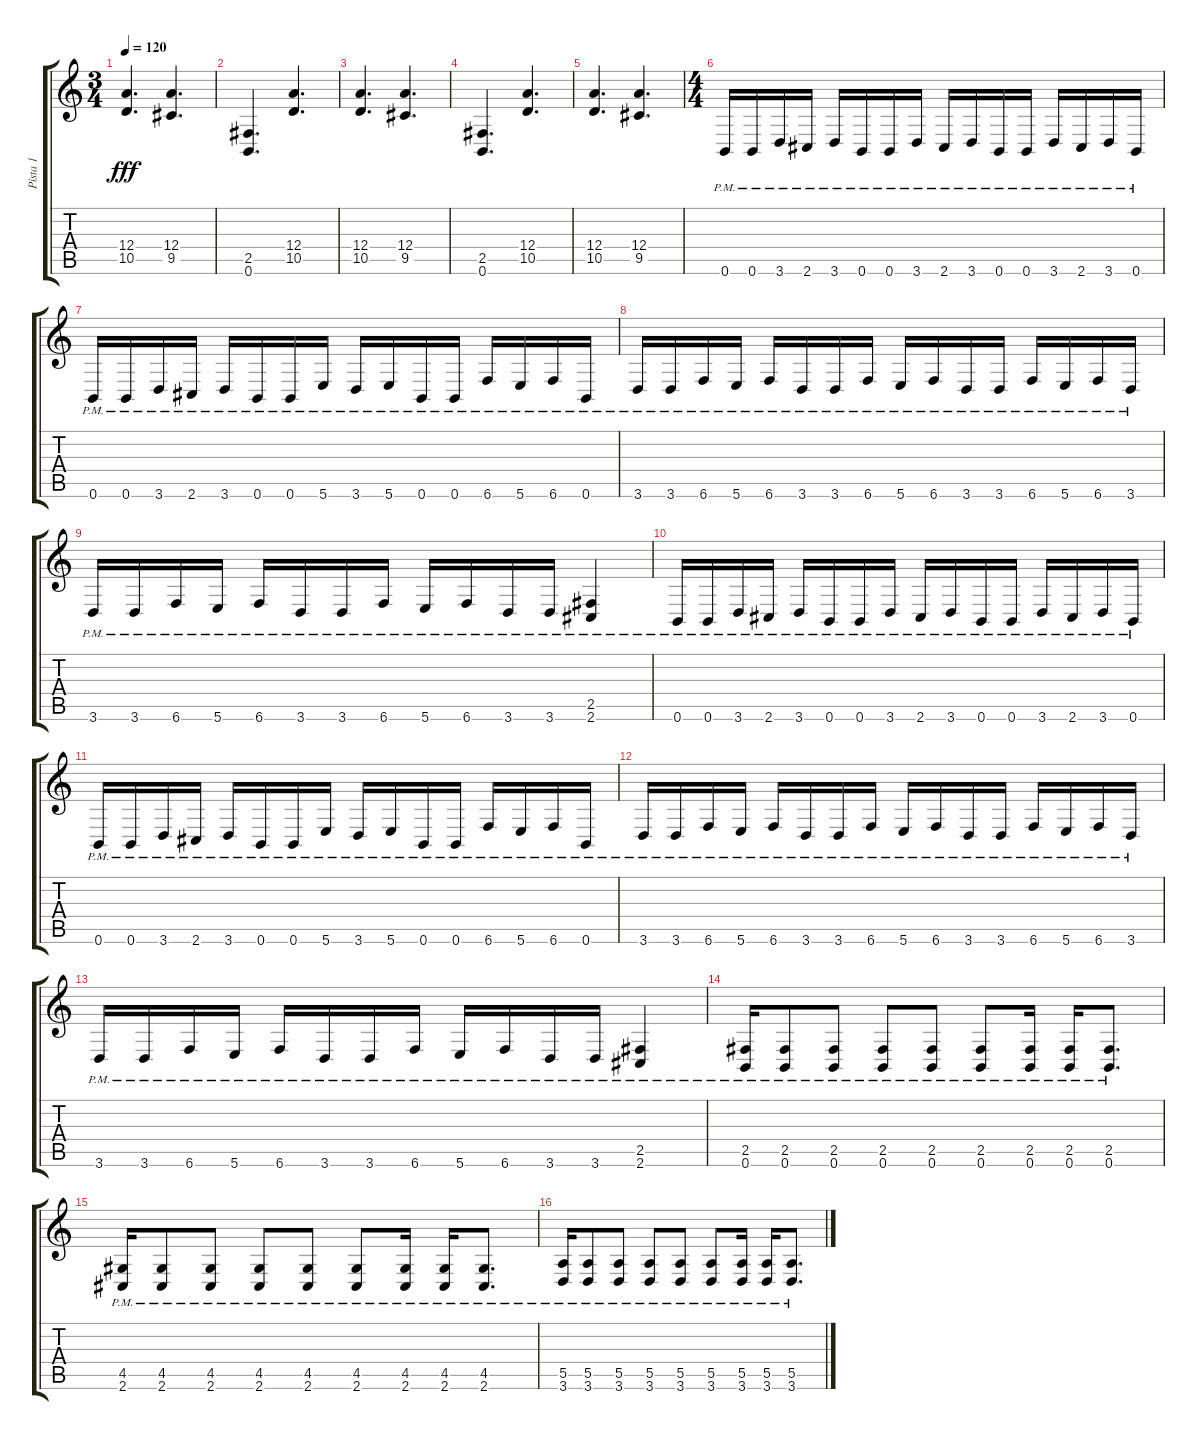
\track ("Pista 1" "Pista 1") {instrument distortionguitar}
\staff {score tabs}
\tuning (B3 Gb3 D3 A2 E2 B1) {hide}
\ts (3 4)
\tempo 120
\clef g2
\ks c
(12.4 10.5).4{d dy fff} (12.4 9.5).4{d} |
(2.5 0.6).4{d} (12.4 10.5).4{d} |
(12.4 10.5).4{d} (12.4 9.5).4{d} |
(2.5 0.6).4{d} (12.4 10.5).4{d} |
(12.4 10.5).4{d} (12.4 9.5).4{d} |
\ts (4 4)
0.6{pm}.16 0.6{pm}.16 3.6{pm}.16 2.6{pm}.16 3.6{pm}.16 0.6{pm}.16 0.6{pm}.16 3.6{pm}.16 2.6{pm}.16 3.6{pm}.16 0.6{pm}.16 0.6{pm}.16 3.6{pm}.16 2.6{pm}.16 3.6{pm}.16 0.6{pm}.16 |
0.6{pm}.16 0.6{pm}.16 3.6{pm}.16 2.6{pm}.16 3.6{pm}.16 0.6{pm}.16 0.6{pm}.16 5.6{pm}.16 3.6{pm}.16 5.6{pm}.16 0.6{pm}.16 0.6{pm}.16 6.6{pm}.16 5.6{pm}.16 6.6{pm}.16 0.6{pm}.16 |
3.6{pm}.16 3.6{pm}.16 6.6{pm}.16 5.6{pm}.16 6.6{pm}.16 3.6{pm}.16 3.6{pm}.16 6.6{pm}.16 5.6{pm}.16 6.6{pm}.16 3.6{pm}.16 3.6{pm}.16 6.6{pm}.16 5.6{pm}.16 6.6{pm}.16 3.6{pm}.16 |
3.6{pm}.16 3.6{pm}.16 6.6{pm}.16 5.6{pm}.16 6.6{pm}.16 3.6{pm}.16 3.6{pm}.16 6.6{pm}.16 5.6{pm}.16 6.6{pm}.16 3.6{pm}.16 3.6{pm}.16 (2.5{pm} 2.6{pm}).4 |
0.6{pm}.16 0.6{pm}.16 3.6{pm}.16 2.6{pm}.16 3.6{pm}.16 0.6{pm}.16 0.6{pm}.16 3.6{pm}.16 2.6{pm}.16 3.6{pm}.16 0.6{pm}.16 0.6{pm}.16 3.6{pm}.16 2.6{pm}.16 3.6{pm}.16 0.6{pm}.16 |
0.6{pm}.16 0.6{pm}.16 3.6{pm}.16 2.6{pm}.16 3.6{pm}.16 0.6{pm}.16 0.6{pm}.16 5.6{pm}.16 3.6{pm}.16 5.6{pm}.16 0.6{pm}.16 0.6{pm}.16 6.6{pm}.16 5.6{pm}.16 6.6{pm}.16 0.6{pm}.16 |
3.6{pm}.16 3.6{pm}.16 6.6{pm}.16 5.6{pm}.16 6.6{pm}.16 3.6{pm}.16 3.6{pm}.16 6.6{pm}.16 5.6{pm}.16 6.6{pm}.16 3.6{pm}.16 3.6{pm}.16 6.6{pm}.16 5.6{pm}.16 6.6{pm}.16 3.6{pm}.16 |
3.6{pm}.16 3.6{pm}.16 6.6{pm}.16 5.6{pm}.16 6.6{pm}.16 3.6{pm}.16 3.6{pm}.16 6.6{pm}.16 5.6{pm}.16 6.6{pm}.16 3.6{pm}.16 3.6{pm}.16 (2.5{pm} 2.6{pm}).4 |
(2.5{pm} 0.6{pm}).16 (2.5{pm} 0.6{pm}).8 (2.5{pm} 0.6{pm}).8 (2.5{pm} 0.6{pm}).8 (2.5{pm} 0.6{pm}).8 (2.5{pm} 0.6{pm}).8 (2.5{pm} 0.6{pm}).16 (2.5{pm} 0.6{pm}).16 (2.5{pm} 0.6{pm}).8{d} |
(4.5{pm} 2.6{pm}).16 (4.5{pm} 2.6{pm}).8 (4.5{pm} 2.6{pm}).8 (4.5{pm} 2.6{pm}).8 (4.5{pm} 2.6{pm}).8 (4.5{pm} 2.6{pm}).8 (4.5{pm} 2.6{pm}).16 (4.5{pm} 2.6{pm}).16 (4.5{pm} 2.6{pm}).8{d} |
(5.5{pm} 3.6{pm}).16 (5.5{pm} 3.6{pm}).8 (5.5{pm} 3.6{pm}).8 (5.5{pm} 3.6{pm}).8 (5.5{pm} 3.6{pm}).8 (5.5{pm} 3.6{pm}).8 (5.5{pm} 3.6{pm}).16 (5.5{pm} 3.6{pm}).16 (5.5{pm} 3.6{pm}).8{d}
